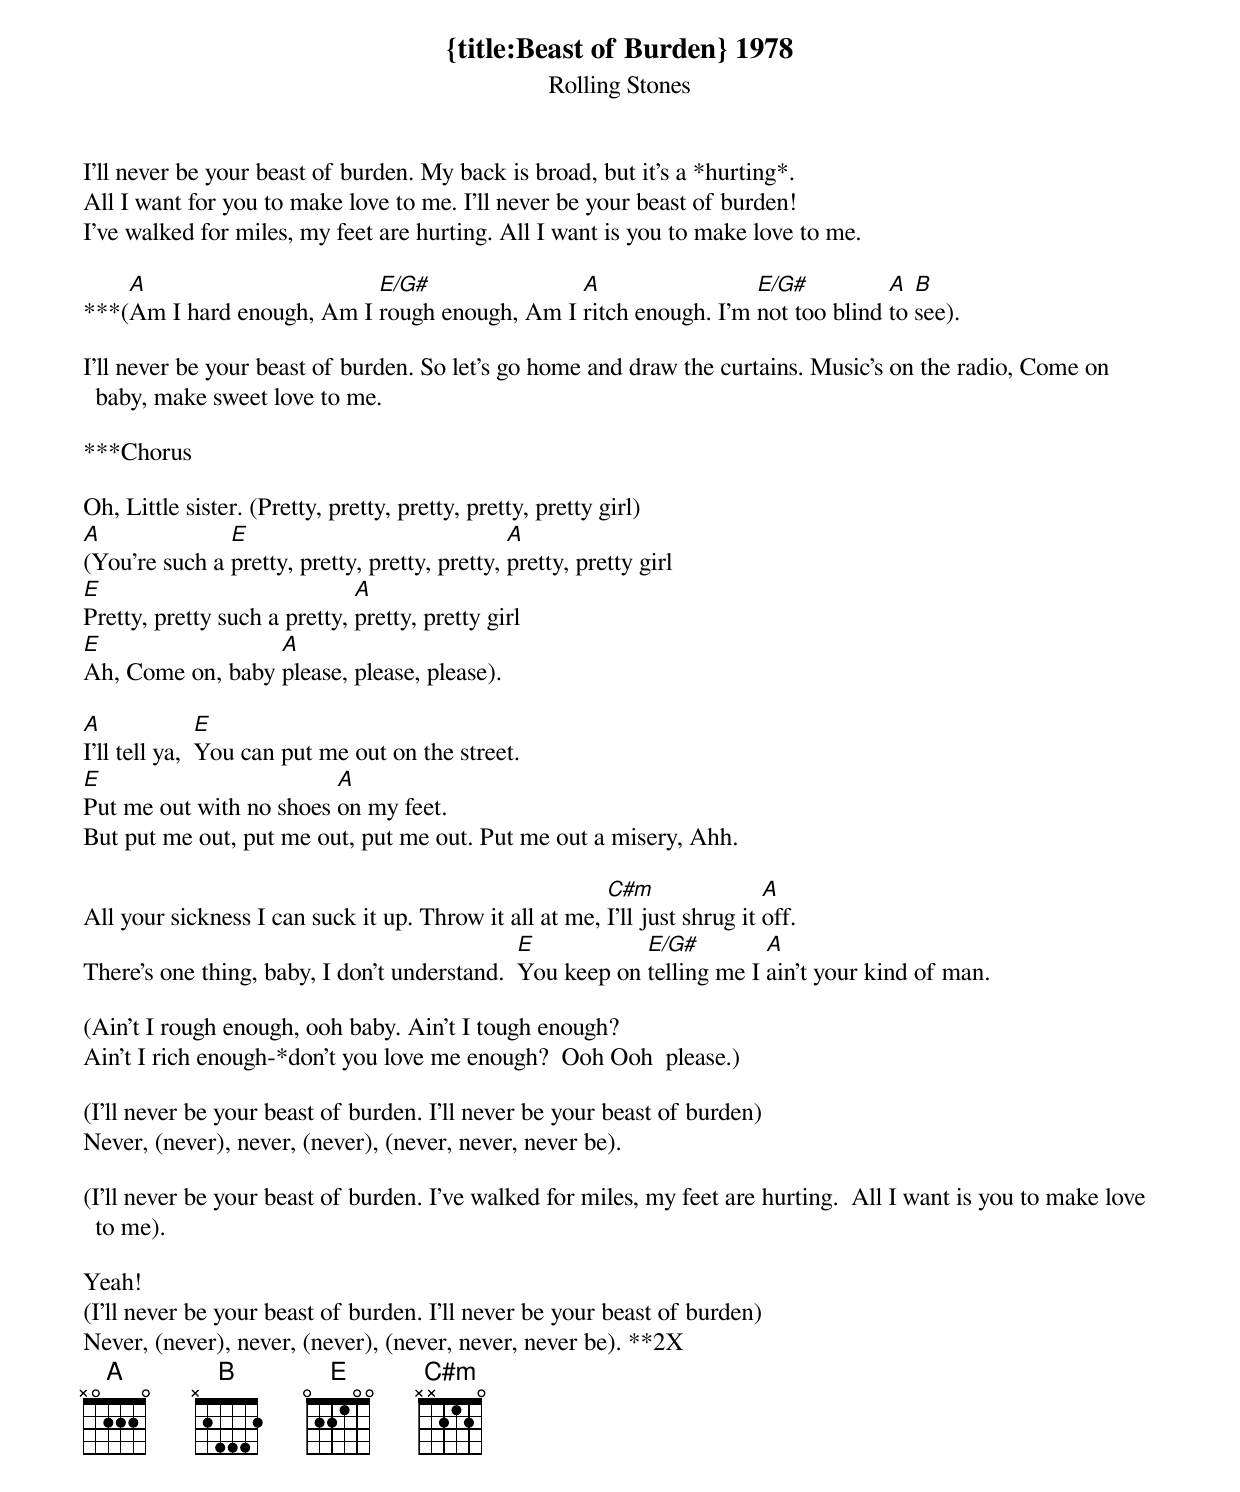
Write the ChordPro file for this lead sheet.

{title:Beast of Burden} 1978
{subtitle:Rolling Stones}

I'll never be your beast of burden. My back is broad, but it's a *hurting*.
All I want for you to make love to me. I'll never be your beast of burden!
I've walked for miles, my feet are hurting. All I want is you to make love to me.

***([A]Am I hard enough, Am I [E/G#]rough enough, Am I [A]ritch enough. I'm [E/G#]not too blind [A]to [B]see).

I'll never be your beast of burden. So let's go home and draw the curtains. Music's on the radio, Come on baby, make sweet love to me.

***Chorus

Oh, Little sister. (Pretty, pretty, pretty, pretty, pretty girl)
[A](You're such a [E]pretty, pretty, pretty, pretty, [A]pretty, pretty girl
[E]Pretty, pretty such a pretty, [A]pretty, pretty girl
[E]Ah, Come on, baby [A]please, please, please).

[A]I'll tell ya,  [E]You can put me out on the street.
[E]Put me out with no shoes [A]on my feet.
But put me out, put me out, put me out. Put me out a misery, Ahh.

All your sickness I can suck it up. Throw it all at me, [C#m]I'll just shrug it [A]off.
There's one thing, baby, I don't understand.  [E]You keep on [E/G#]telling me I [A]ain't your kind of man.

(Ain't I rough enough, ooh baby. Ain't I tough enough?
Ain't I rich enough-*don't you love me enough?  Ooh Ooh  please.)

(I'll never be your beast of burden. I'll never be your beast of burden)
Never, (never), never, (never), (never, never, never be).

(I'll never be your beast of burden. I've walked for miles, my feet are hurting.  All I want is you to make love to me).

Yeah!
(I'll never be your beast of burden. I'll never be your beast of burden)
Never, (never), never, (never), (never, never, never be). **2X
